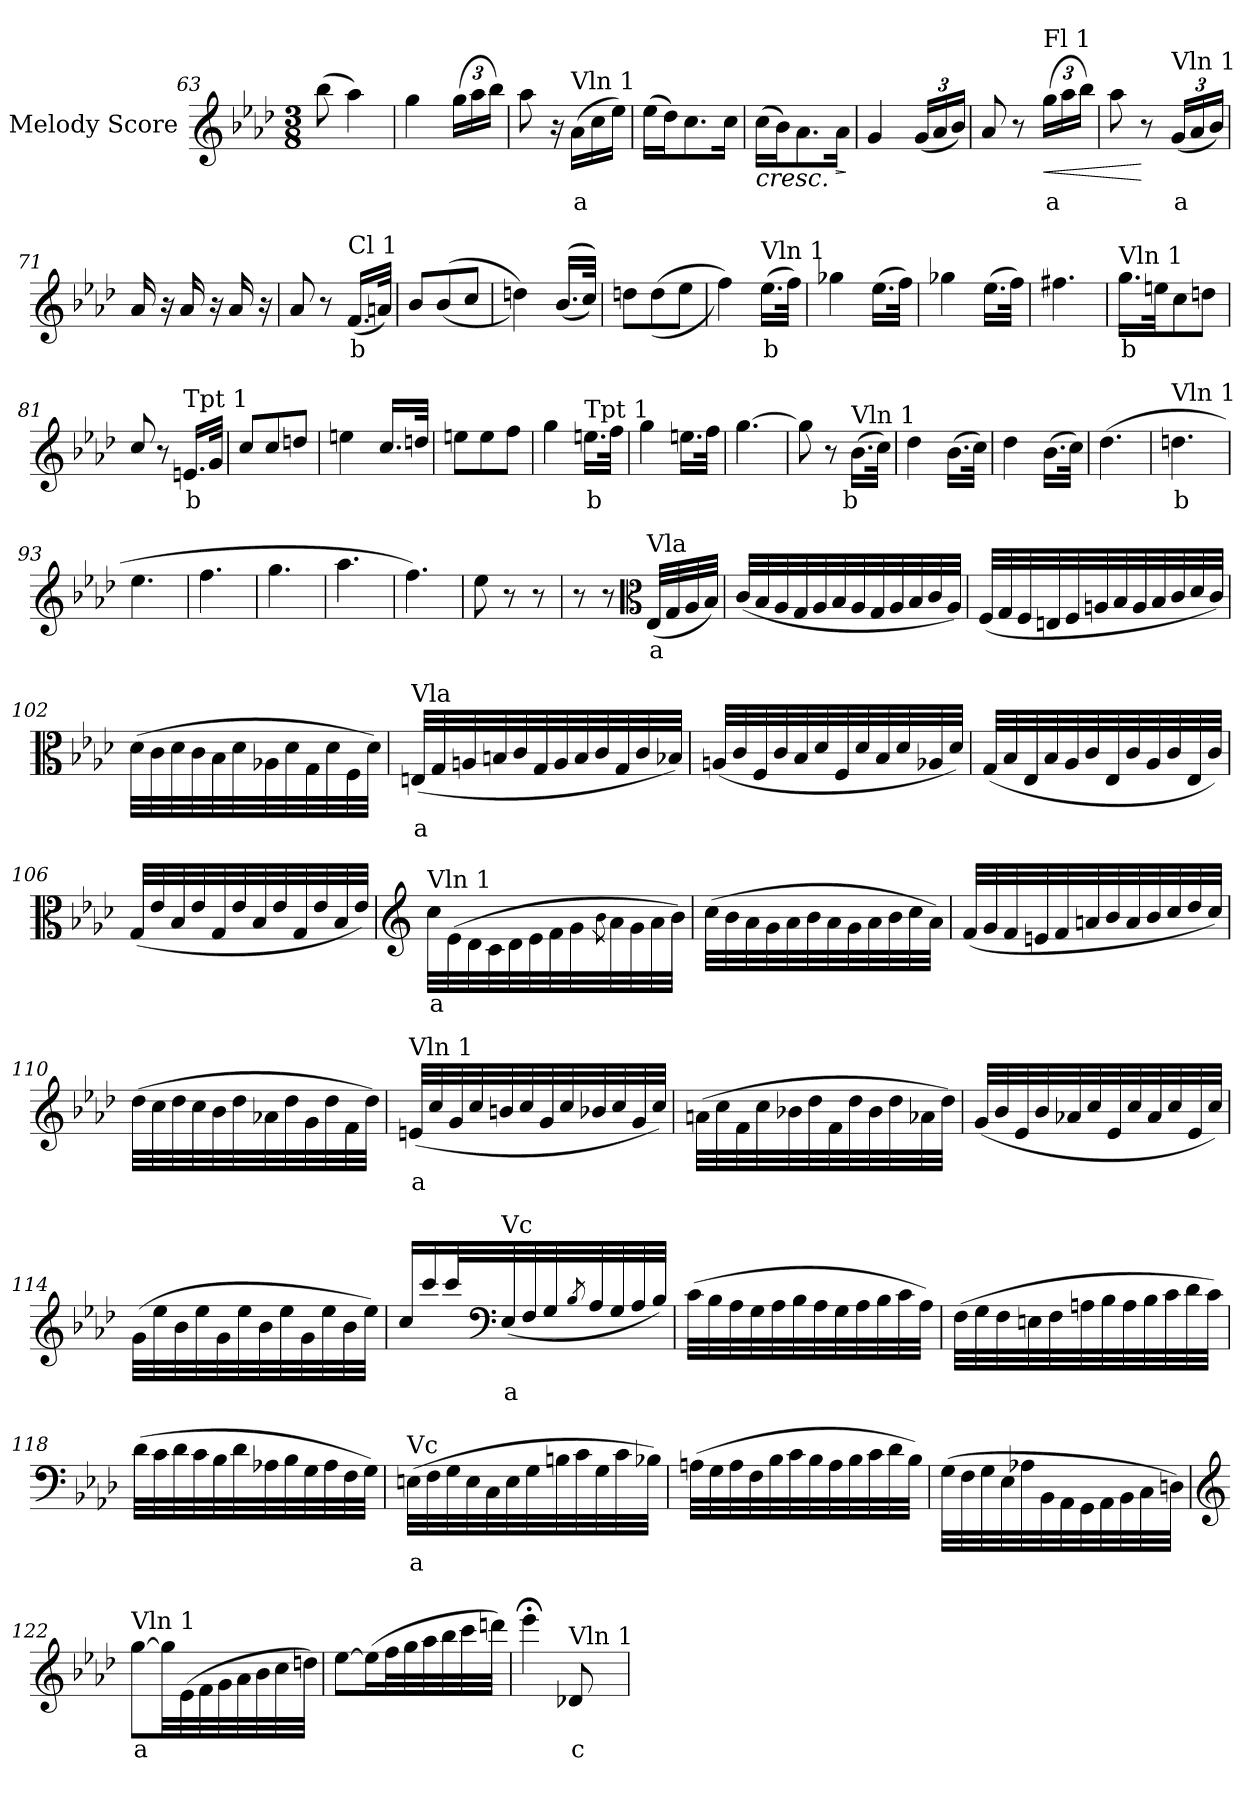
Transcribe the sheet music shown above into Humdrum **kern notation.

**kern	**text	**dynam
*part1	*part1	*part1
*staff1	*staff1	*staff1
*I"Melody Score	*	*
*clefG2	*	*
*k[b-e-a-d-]	*	*
*M3/8	*	*
=63	=63	=63
(8bb-\	.	.
4aa-\)	.	.
=64	=64	=64
4gg\	.	.
*Xbrackettup	*	*
(24gg\LL	.	.
24aa-\	.	.
24bb-\JJ)	.	.
=65	=65	=65
8aa-\	.	.
16r	.	.
!LO:TX:a:t=Vln 1	!	!
!	!LO:LY:b:color=#FF0000	!
(16a-\LL	a	.
16cc\	.	.
16ee-\JJ)	.	.
=66	=66	=66
(16ee-\LL	.	.
16dd-\J)	.	.
8.cc\	.	.
16cc\Jk	.	.
=67	=67	=67
!	!	!LO:HP:b
(16cc\LL	.	<
16b-\J)	.	.
8.a-\	.	.
!	!	!LO:HP:b
16a-\Jk	.	>
.	.	]
=68	=68	=68
4g/	.	.
(24g/LL	.	.
24a-/	.	.
24b-/JJ)	.	.
=69	=69	=69
8a-/	.	.
8r	.	.
!LO:TX:a:t=Fl 1	!	!
!	!LO:LY:b:color=#FF0000	!LO:HP:b
(24gg\LL	a	<
24aa-\	.	.
24bb-\JJ)	.	.
=70	=70	=70
8aa-\	.	.
8r	.	[ [
!LO:TX:a:t=Vln 1	!	!
!	!LO:LY:b:color=#FF0000	!
(24g/LL	a	.
24a-/	.	.
24b-/JJ)	.	.
=71	=71	=71
16a-/	.	.
16r	.	.
16a-/	.	.
16r	.	.
16a-/	.	.
16r	.	.
=72	=72	=72
8a-/	.	.
8r	.	.
!LO:TX:a:t=Cl 1	!	!
!	!LO:LY:b:color=#FF0000	!
(16.f/LL	b	.
32a/JJk)	.	.
=73	=73	=73
8b-/L	.	.
((8b-/	.	.
8cc/J	.	.
=74	=74	=74
4dd\))	.	.
((16.b-/LL	.	.
32cc/JJk))	.	.
=75	=75	=75
8dd\L	.	.
((8dd\	.	.
8ee-\J	.	.
=76	=76	=76
4ff\))	.	.
!LO:TX:a:t=Vln 1	!	!
!	!LO:LY:b:color=#FF0000	!
(16.ee-\LL	b	.
32ff\JJk)	.	.
=77	=77	=77
4gg-X\	.	.
(16.ee-\LL	.	.
32ff\JJk)	.	.
=78	=78	=78
4gg-X\	.	.
(16.ee-\LL	.	.
32ff\JJk)	.	.
=79	=79	=79
4.ff#X\	.	.
=80	=80	=80
!LO:TX:a:t=Vln 1	!	!
!	!LO:LY:b:color=#FF0000	!
16.gg\LL	b	.
32een\Jk	.	.
8cc\	.	.
8ddn\J	.	.
=81	=81	=81
8cc/	.	.
8r	.	.
!LO:TX:a:t=Tpt 1	!	!
!	!LO:LY:b:color=#FF0000	!
16.en/LL	b	.
32g/JJk	.	.
=82	=82	=82
8cc/L	.	.
8cc/	.	.
8ddn/J	.	.
=83	=83	=83
4een\	.	.
16.cc/LL	.	.
32ddn/JJk	.	.
=84	=84	=84
8een\L	.	.
8ee\	.	.
8ff\J	.	.
=85	=85	=85
4gg\	.	.
!LO:TX:a:t=Tpt 1	!	!
!	!LO:LY:b:color=#FF0000	!
16.een\LL	b	.
32ff\JJk	.	.
=86	=86	=86
4gg\	.	.
16.een\LL	.	.
32ff\JJk	.	.
=87	=87	=87
[4.gg\	.	.
=88	=88	=88
8gg\]	.	.
8r	.	.
!LO:TX:a:t=Vln 1	!	!
!	!LO:LY:b:color=#FF0000	!
(16.b-\LL	b	.
32cc\JJk)	.	.
=89	=89	=89
4dd-\	.	.
(16.b-\LL	.	.
32cc\JJk)	.	.
=90	=90	=90
4dd-\	.	.
(16.b-\LL	.	.
32cc\JJk)	.	.
=91	=91	=91
(4.dd-\	.	.
=92	=92	=92
!LO:TX:a:t=Vln 1	!	!
!	!LO:LY:b:color=#FF0000	!
4.ddn\	b	.
=93	=93	=93
4.ee-\	.	.
=94	=94	=94
4.ff\	.	.
=95	=95	=95
4.gg\	.	.
=96	=96	=96
4.aa-\	.	.
=97	=97	=97
4.ff\)	.	.
=98	=98	=98
8ee-\	.	.
8r	.	.
8r	.	.
=99	=99	=99
8r	.	.
8r	.	.
*clefC3	*	*
!LO:TX:a:t=Vla	!	!
!	!LO:LY:b:color=#FF0000	!
(32E-/LLL	a	.
32G/	.	.
32A-/	.	.
32B-/JJJ)	.	.
=100	=100	=100
(32c/LLL	.	.
32B-/	.	.
32A-/	.	.
32G/	.	.
32A-/	.	.
32B-/	.	.
32A-/	.	.
32G/	.	.
32A-/	.	.
32B-/	.	.
32c/	.	.
32A-/JJJ)	.	.
=101	=101	=101
(32F/LLL	.	.
32G/	.	.
32F/	.	.
32En/	.	.
32F/	.	.
32An/	.	.
32B-/	.	.
32A/	.	.
32B-/	.	.
32c/	.	.
32d-/	.	.
32c/JJJ)	.	.
=102	=102	=102
(32d-\LLL	.	.
32c\	.	.
32d-\	.	.
32c\	.	.
32B-\	.	.
32d-\	.	.
32A-X\	.	.
32d-\	.	.
32G\	.	.
32d-\	.	.
32F\	.	.
32d-\JJJ)	.	.
=103	=103	=103
!LO:TX:a:t=Vla	!	!
!	!LO:LY:b:color=#FF0000	!
(32En/LLL	a	.
32G/	.	.
32An/	.	.
32Bn/	.	.
32c/	.	.
32G/	.	.
32A/	.	.
32B/	.	.
32c/	.	.
32G/	.	.
32c/	.	.
32B-X/JJJ)	.	.
=104	=104	=104
(32An/LLL	.	.
32c/	.	.
32F/	.	.
32c/	.	.
32B-/	.	.
32d-/	.	.
32F/	.	.
32d-/	.	.
32B-/	.	.
32d-/	.	.
32A-X/	.	.
32d-/JJJ)	.	.
=105	=105	=105
(32G/LLL	.	.
32B-/	.	.
32E-/	.	.
32B-/	.	.
32A-/	.	.
32c/	.	.
32E-/	.	.
32c/	.	.
32A-/	.	.
32c/	.	.
32E-/	.	.
32c/JJJ)	.	.
=106	=106	=106
(32G/LLL	.	.
32e-/	.	.
32B-/	.	.
32e-/	.	.
32G/	.	.
32e-/	.	.
32B-/	.	.
32e-/	.	.
32G/	.	.
32e-/	.	.
32B-/	.	.
32e-/JJJ)	.	.
=107	=107	=107
*clefG2	*	*
!LO:TX:a:t=Vln 1	!	!
!	!LO:LY:b:color=#FF0000	!
32cc\LLL	a	.
(32e-\	.	.
32d-\	.	.
32c\	.	.
32d-\	.	.
32e-\	.	.
32f\	.	.
32g\	.	.
8qb-\	.	.
32a-\	.	.
32g\	.	.
32a-\	.	.
32b-\JJJ)	.	.
=108	=108	=108
(32cc\LLL	.	.
32b-\	.	.
32a-\	.	.
32g\	.	.
32a-\	.	.
32b-\	.	.
32a-\	.	.
32g\	.	.
32a-\	.	.
32b-\	.	.
32cc\	.	.
32a-\JJJ)	.	.
=109	=109	=109
(32f/LLL	.	.
32g/	.	.
32f/	.	.
32en/	.	.
32f/	.	.
32an/	.	.
32b-/	.	.
32a/	.	.
32b-/	.	.
32cc/	.	.
32dd-/	.	.
32cc/JJJ)	.	.
=110	=110	=110
(32dd-\LLL	.	.
32cc\	.	.
32dd-\	.	.
32cc\	.	.
32b-\	.	.
32dd-\	.	.
32a-X\	.	.
32dd-\	.	.
32g\	.	.
32dd-\	.	.
32f\	.	.
32dd-\JJJ)	.	.
=111	=111	=111
!LO:TX:a:t=Vln 1	!	!
!	!LO:LY:b:color=#FF0000	!
(32en/LLL	a	.
32cc/	.	.
32g/	.	.
32cc/	.	.
32bn/	.	.
32cc/	.	.
32g/	.	.
32cc/	.	.
32b-X/	.	.
32cc/	.	.
32g/	.	.
32cc/JJJ)	.	.
=112	=112	=112
(32an\LLL	.	.
32cc\	.	.
32f\	.	.
32cc\	.	.
32b-X\	.	.
32dd-\	.	.
32f\	.	.
32dd-\	.	.
32b-\	.	.
32dd-\	.	.
32a-X\	.	.
32dd-\JJJ)	.	.
=113	=113	=113
(32g/LLL	.	.
32b-/	.	.
32e-/	.	.
32b-/	.	.
32a-X/	.	.
32cc/	.	.
32e-/	.	.
32cc/	.	.
32a-/	.	.
32cc/	.	.
32e-/	.	.
32cc/JJJ)	.	.
=114	=114	=114
(32g\LLL	.	.
32ee-\	.	.
32b-\	.	.
32ee-\	.	.
32g\	.	.
32ee-\	.	.
32b-\	.	.
32ee-\	.	.
32g\	.	.
32ee-\	.	.
32b-\	.	.
32ee-\JJJ)	.	.
=115	=115	=115
16cc/LL	.	.
16ccc/	.	.
32ccc/L	.	.
*clefF4	*	*
!LO:TX:a:t=Vc	!	!
!	!LO:LY:b:color=#FF0000	!
(32E-/	a	.
32F/	.	.
32G/	.	.
8qB-/	.	.
32A-/	.	.
32G/	.	.
32A-/	.	.
32B-/JJJ)	.	.
=116	=116	=116
(32c\LLL	.	.
32B-\	.	.
32A-\	.	.
32G\	.	.
32A-\	.	.
32B-\	.	.
32A-\	.	.
32G\	.	.
32A-\	.	.
32B-\	.	.
32c\	.	.
32A-\JJJ)	.	.
=117	=117	=117
(32F\LLL	.	.
32G\	.	.
32F\	.	.
32En\	.	.
32F\	.	.
32An\	.	.
32B-\	.	.
32A\	.	.
32B-\	.	.
32c\	.	.
32d-\	.	.
32c\JJJ)	.	.
=118	=118	=118
(32d-\LLL	.	.
32c\	.	.
32d-\	.	.
32c\	.	.
32B-\	.	.
32d-\	.	.
32A-X\	.	.
32B-\	.	.
32G\	.	.
32A-\	.	.
32F\	.	.
32G\JJJ)	.	.
=119	=119	=119
!LO:TX:a:t=Vc	!	!
!	!LO:LY:b:color=#FF0000	!
(32En\LLL	a	.
32F\	.	.
32G\	.	.
32E\	.	.
32C\	.	.
32E\	.	.
32G\	.	.
32Bn\	.	.
32c\	.	.
32G\	.	.
32c\	.	.
32B-X\JJJ)	.	.
=120	=120	=120
(32An\LLL	.	.
32G\	.	.
32A\	.	.
32F\	.	.
32B-\	.	.
32c\	.	.
32B-\	.	.
32A\	.	.
32B-\	.	.
32c\	.	.
32d-\	.	.
32B-\JJJ)	.	.
=121	=121	=121
(32G\LLL	.	.
32F\	.	.
32G\	.	.
32E-\	.	.
32A-X\	.	.
32BB-\	.	.
32AA-\	.	.
32GG\	.	.
32AA-\	.	.
32BB-\	.	.
32C\	.	.
32Dn\JJJ)	.	.
=122	=122	=122
*clefG2	*	*
!LO:TX:a:t=Vln 1	!	!
!	!LO:LY:color=#FF0000	!
[8gg\L	a	.
32gg\LL]	.	.
(32e-\	.	.
32f\	.	.
32g\	.	.
32a-\	.	.
32b-\	.	.
32cc\	.	.
32ddn\JJJ)	.	.
=123	=123	=123
[8ee-\L	.	.
(16ee-\L]	.	.
32ff\L	.	.
32gg\	.	.
32aa-\	.	.
32bb-\	.	.
32ccc\	.	.
32dddn\JJJ)	.	.
=124	=124	=124
4eee-;<\	.	.
!LO:TX:a:t=Vln 1	!	!
!	!LO:LY:b:color=#FF0000	!
8d-X/	c	.
=	=	=
*-	*-	*-
